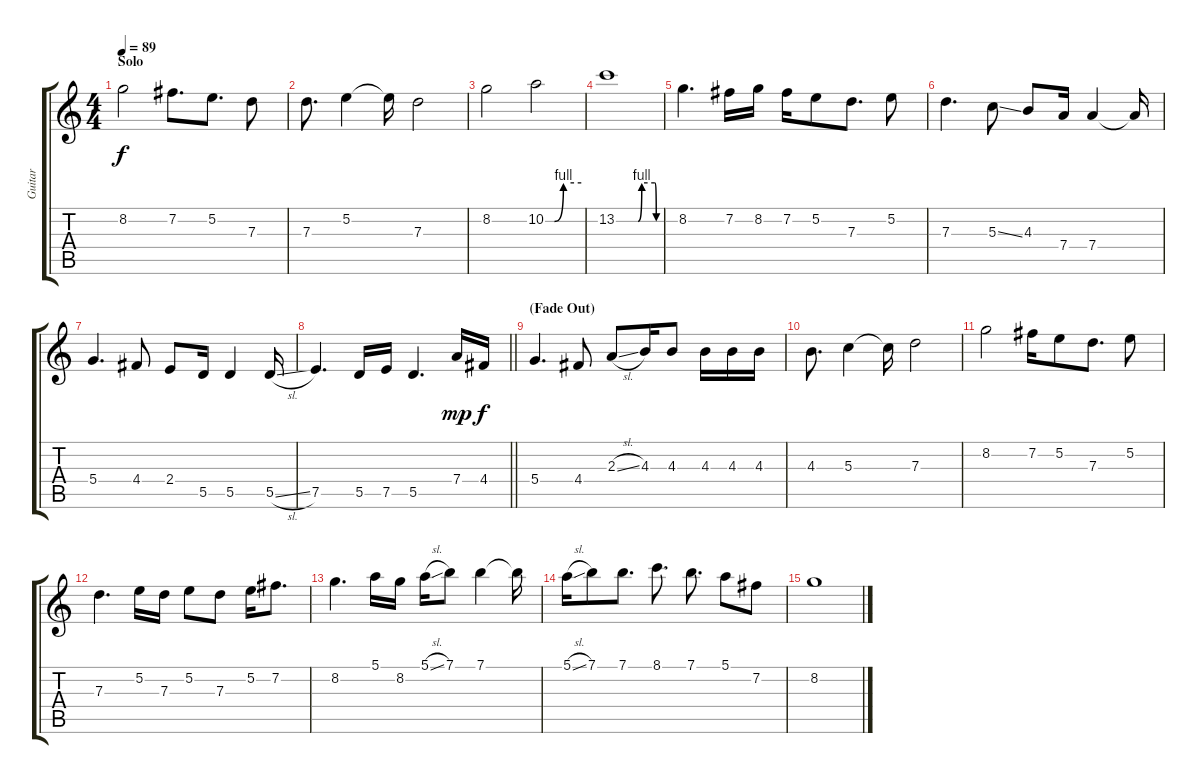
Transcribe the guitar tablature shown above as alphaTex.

\track ("Guitar" "Guitar") {instrument overdrivenguitar}
\staff {score tabs}
\tuning (E4 B3 G3 D3 A2 E2) {hide}
\ts (4 4)
\section ("" "Solo")
\tempo 89
\clef g2
\ks c
8.2.2{dy f} 7.2.8{d} 5.2.8{d} 7.3.8 |
7.3.8{d} 5.2.4 5.2{t}.16 7.3.2 |
8.2.2 10.2{be (custom 0 0 15 0 30 4 60 4)}.2 |
13.2{be (custom 0 0 15 0 30 0 35 4 53 4 55 0 60 0)}.1 |
8.2.4{d} 7.2.16 8.2.16 7.2.16 5.2.8 7.3.8{d} 5.2.8 |
7.3.4{d} 5.3{ss}.8 4.3.8 7.4.16 7.4.4 7.4{t}.16 |
5.4.4{d} 4.4.8 2.4.8 5.5.16 5.5.4 5.5{sl}.16 |
\barLineRight lightlight
7.5.4{d} 5.5.16 7.5.16 5.5.4{d} 7.4.16{dy mp} 4.4.16{dy f} |
\section ("" "(Fade Out)")
5.4.4{d volume 8} 4.4.8 2.3{sl}.8 4.3.16 4.3.8 4.3.16 4.3.16 4.3.16 |
4.3.8{d} 5.3.4 5.3{t}.16 7.3.2 |
8.2.2 7.2.16{volume 0} 5.2.8 7.3.8{d} 5.2.8 |
7.3.4{d} 5.2.16 7.3.16 5.2.8 7.3.8 5.2.16 7.2.8{d} |
8.2.4{d} 5.1.16 8.2.16 5.1{sl}.16 7.1.8 7.1.4 7.1{t}.16 |
5.1{sl}.16 7.1.8 7.1.8{d} 8.1.8{d} 7.1.8{d} 5.1.8 7.2.8 |
8.2.1
